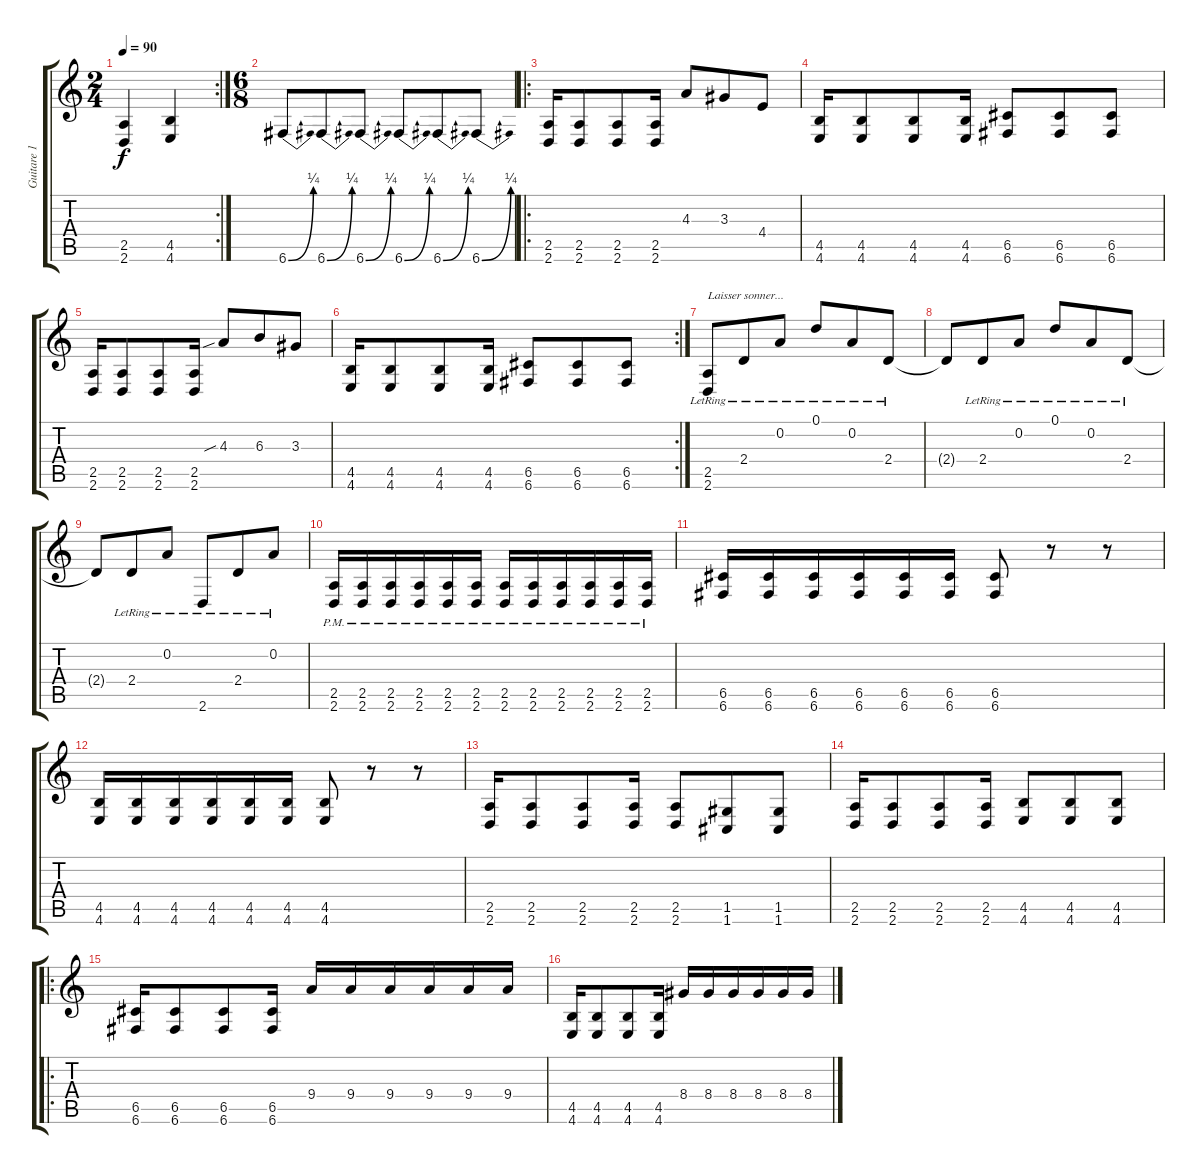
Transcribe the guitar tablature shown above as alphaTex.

\track ("Guitare 1 (Matt)" "Guitare 1 ") {instrument distortionguitar}
\staff {score tabs}
\tuning (D4 A3 F3 C3 G2 C2) {hide}
\rc 2
\ts (2 4)
\tempo 90
\clef g2
\ks c
(2.5 2.6).4{dy f} (4.5 4.6).4 |
\ts (6 8)
6.6{be (bend 0 0 60 1)}.8 6.6{be (bend 0 0 60 1)}.8 6.6{be (bend 0 0 60 1)}.8 6.6{be (bend 0 0 60 1)}.8 6.6{be (bend 0 0 60 1)}.8 6.6{be (bend 0 0 60 1)}.8 |
\ro
(2.5 2.6).16 (2.5 2.6).8 (2.5 2.6).8 (2.5 2.6).16 4.3.8 3.3.8 4.4.8 |
(4.5 4.6).16 (4.5 4.6).8 (4.5 4.6).8 (4.5 4.6).16 (6.5 6.6).8 (6.5 6.6).8 (6.5 6.6).8 |
(2.5 2.6).16 (2.5 2.6).8 (2.5 2.6).8 (2.5 2.6).16 4.3{sib}.8 6.3.8 3.3.8 |
\rc 2
(4.5 4.6).16 (4.5 4.6).8 (4.5 4.6).8 (4.5 4.6).16 (6.5 6.6).8 (6.5 6.6).8 (6.5 6.6).8 |
(2.5{lr} 2.6{lr}).8{txt "Laisser sonner..."} 2.4{lr}.8 0.2{lr}.8 0.1{lr}.8 0.2{lr}.8 2.4{lr}.8 |
2.4{t}.8 2.4{lr}.8 0.2{lr}.8 0.1{lr}.8 0.2{lr}.8 2.4{lr}.8 |
2.4{t}.8 2.4{lr}.8 0.2{lr}.8 2.6{lr}.8 2.4{lr}.8 0.2{lr}.8 |
(2.5{pm} 2.6{pm}).16 (2.5{pm} 2.6{pm}).16 (2.5{pm} 2.6{pm}).16 (2.5{pm} 2.6{pm}).16 (2.5{pm} 2.6{pm}).16 (2.5{pm} 2.6{pm}).16 (2.5{pm} 2.6{pm}).16 (2.5{pm} 2.6{pm}).16 (2.5{pm} 2.6{pm}).16 (2.5{pm} 2.6{pm}).16 (2.5{pm} 2.6{pm}).16 (2.5{pm} 2.6{pm}).16 |
(6.5 6.6).16 (6.5 6.6).16 (6.5 6.6).16 (6.5 6.6).16 (6.5 6.6).16 (6.5 6.6).16 (6.5 6.6).8 r.8 r.8 |
(4.5 4.6).16 (4.5 4.6).16 (4.5 4.6).16 (4.5 4.6).16 (4.5 4.6).16 (4.5 4.6).16 (4.5 4.6).8 r.8 r.8 |
(2.5 2.6).16 (2.5 2.6).8 (2.5 2.6).8 (2.5 2.6).16 (2.5 2.6).8 (1.5 1.6).8 (1.5 1.6).8 |
(2.5 2.6).16 (2.5 2.6).8 (2.5 2.6).8 (2.5 2.6).16 (4.5 4.6).8 (4.5 4.6).8 (4.5 4.6).8 |
\ro
(6.5 6.6).16 (6.5 6.6).8 (6.5 6.6).8 (6.5 6.6).16 9.4.16 9.4.16 9.4.16 9.4.16 9.4.16 9.4.16 |
(4.5 4.6).16 (4.5 4.6).8 (4.5 4.6).8 (4.5 4.6).16 8.4.16 8.4.16 8.4.16 8.4.16 8.4.16 8.4.16
